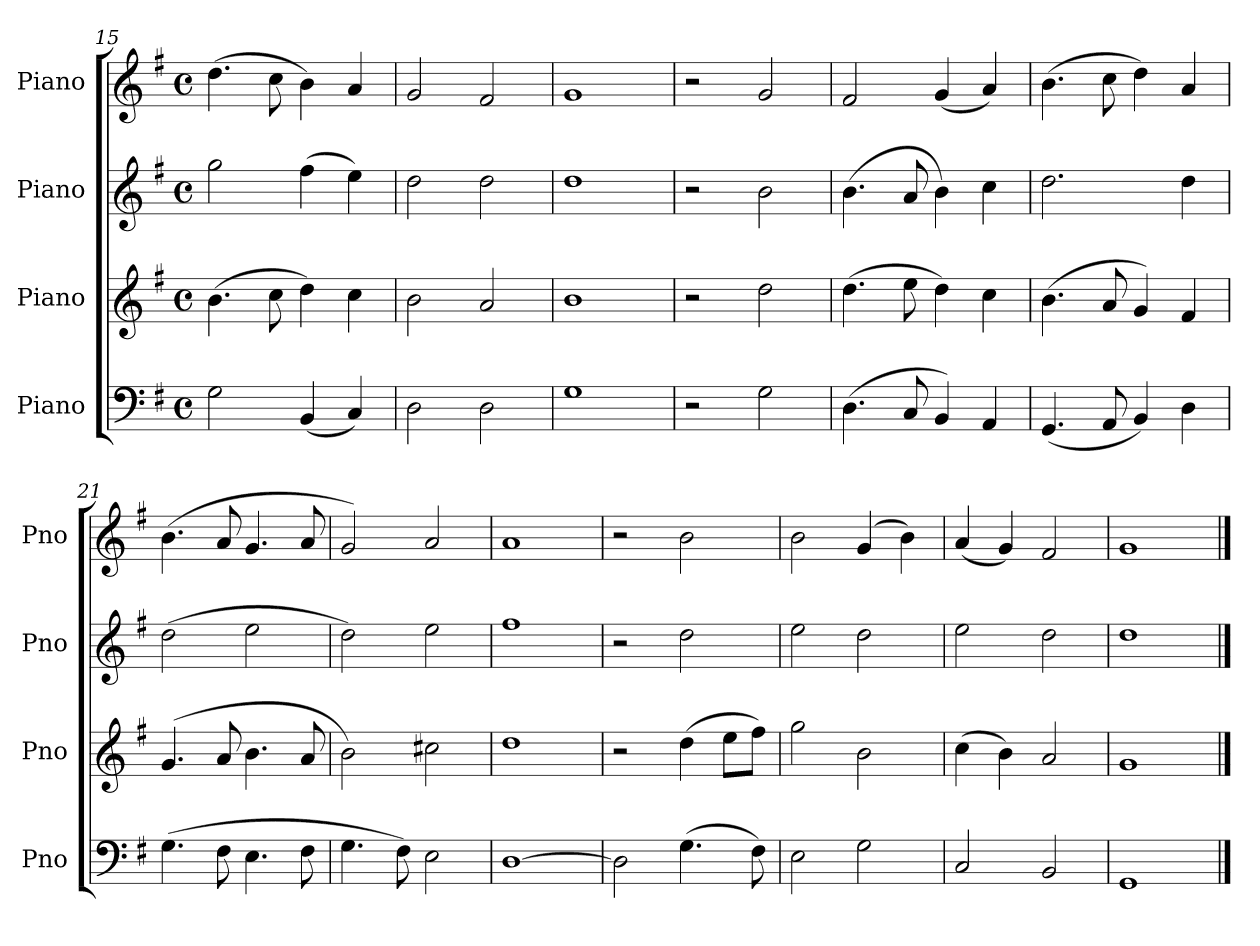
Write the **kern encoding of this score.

**kern	**kern	**kern	**kern
*part4	*part3	*part2	*part1
*staff4	*staff3	*staff2	*staff1
*I"Piano	*I"Piano	*I"Piano	*I"Piano
*I'Pno	*I'Pno	*I'Pno	*I'Pno
*clefF4	*clefG2	*clefG2	*clefG2
*k[f#]	*k[f#]	*k[f#]	*k[f#]
*M4/4	*M4/4	*M4/4	*M4/4
*met(c)	*met(c)	*met(c)	*met(c)
=15	=15	=15	=15
2G\	(>4.b\	2gg\	(>4.dd\
.	8cc\	.	8cc\
(<4BB/	4dd\)	(>4ff#\	4b\)
4C/)	4cc\	4ee\)	4a/
=16	=16	=16	=16
2D\	2b\	2dd\	2g/
2D\	2a/	2dd\	2f#/
=17	=17	=17	=17
1G	1b	1dd	1g
=18	=18	=18	=18
2r	2r	2r	2r
2G\	2dd\	2b\	2g/
=19	=19	=19	=19
(>4.D\	(>4.dd\	(>4.b\	2f#/
8C/	8ee\	8a/	.
4BB/)	4dd\)	4b\)	(<4g/
4AA/	4cc\	4cc\	4a/)
=20	=20	=20	=20
(<4.GG/	(>4.b\	2.dd\	(>4.b\
8AA/	8a/	.	8cc\
4BB/)	4g/)	.	4dd\)
4D\	4f#/	4dd\	4a/
=21	=21	=21	=21
(>4.G\	(>4.g/	(>2dd\	(>4.b\
8F#\	8a/	.	8a/
4.E\	4.b\	2ee\	4.g/
8F#\	8a/	.	8a/
=22	=22	=22	=22
4.G\	2b\)	2dd\)	2g/)
8F#\)	.	.	.
2E\	2cc#X\	2ee\	2a/
=23	=23	=23	=23
[1D	1dd	1ff#	1a
=24	=24	=24	=24
2D\]	2r	2r	2r
(>4.G\	(>4dd\	2dd\	2b\
.	8ee\L	.	.
8F#\)	8ff#\J)	.	.
!!LO:LB:g=z
=25	=25	=25	=25
2E\	2gg\	2ee\	2b\
2G\	2b\	2dd\	(>4g/
.	.	.	4b\)
=26	=26	=26	=26
2C/	(>4cc\	2ee\	(<4a/
.	4b\)	.	4g/)
2BB/	2a/	2dd\	2f#/
=27	=27	=27	=27
1GG	1g	1dd	1g
==	==	==	==
*-	*-	*-	*-
